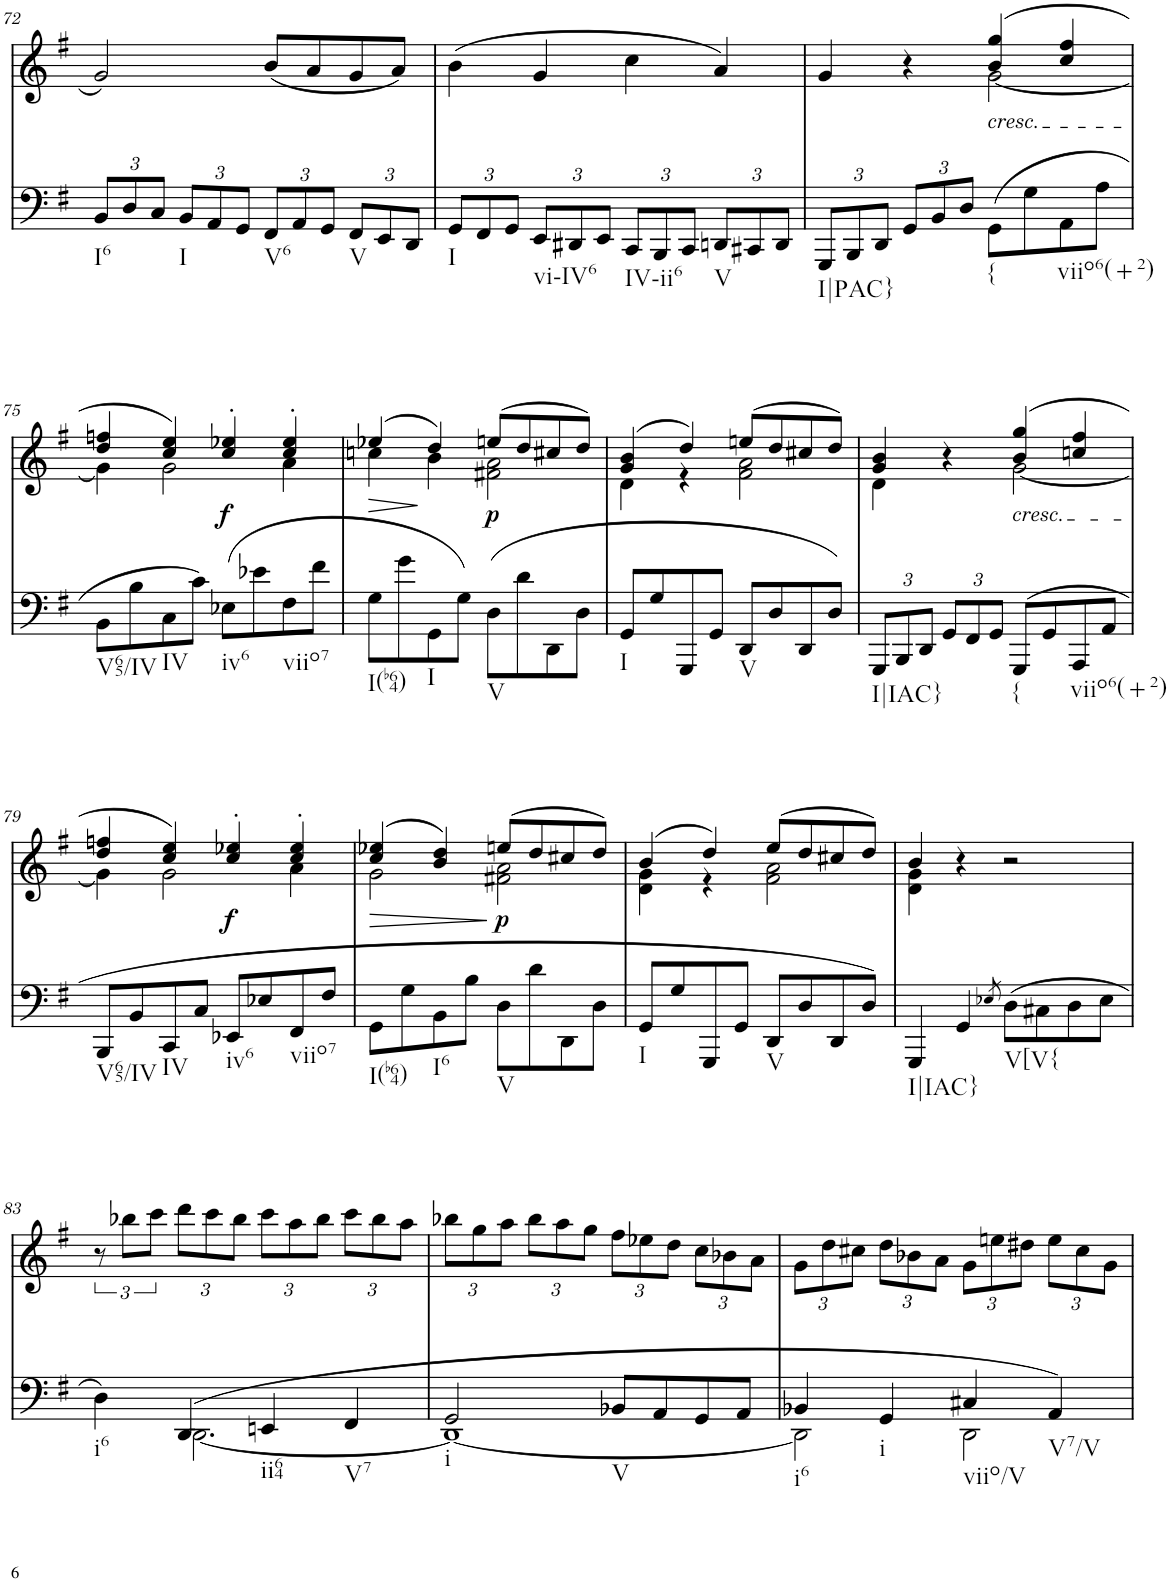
**kern	**kern	**text	**dynam
*part2	*part1	*part1	*part1
*staff2	*staff1	*staff1	*staff1
*I"piano	*I"piano	*	*
*I'Pno	*I'Pno	*	*
!!LO:PB:g=z
*clefF4	*clefG2	*	*
*k[f#]	*k[f#]	*	*
*G:	*G:	*	*
*M2/2	*M2/2	*	*
*met(c|)	*met(c|)	*	*
*Xbrackettup	*	*	*
=72	=72	=72	=72
!LO:TX:b:t=I6	!	!	!
12BB/L	2g/	.	.
12D/	.	.	.
12C/J	.	.	.
!LO:TX:b:t=I	!	!	!
12BB/L	.	.	.
12AA/	.	.	.
12GG/J	.	.	.
!LO:TX:b:t=V6	!	!	!
12FF#/L	(8b/L	.	.
12AA/	.	.	.
.	8a/	.	.
12GG/J	.	.	.
!LO:TX:b:t=V	!	!	!
12FF#/L	8g/	.	.
12EE/	.	.	.
.	8a/J)	.	.
12DD/J	.	.	.
=73	=73	=73	=73
!LO:TX:b:t=I	!	!	!
12GG/L	(4b\	.	.
12FF#/	.	.	.
12GG/J	.	.	.
!LO:TX:b:t=vi-IV6	!	!	!
12EE/L	4g/	.	.
12DD#X/	.	.	.
12EE/J	.	.	.
!LO:TX:b:t=IV-ii6	!	!	!
12CC/L	4cc\	.	.
12BBB/	.	.	.
12CC/J	.	.	.
!LO:TX:b:t=V	!	!	!
12DDn/L	4a/)	.	.
12CC#X/	.	.	.
12DD/J	.	.	.
=74	=74	=74	=74
*	*^	*	*
!LO:TX:b:t=I|PAC}	!	!	!	!
12GGG/L	4g/	2ryy	.	.
12BBB/	.	.	.	.
12DD/J	.	.	.	.
12GG/L	4r	.	.	.
12BB/	.	.	.	.
12D/J	.	.	.	.
!	!LO:TX:b:i:t=cresc.	!	!	!
!LO:TX:b:t={	!	!	!	!
!	!	!	!LO:LY:b	!
(8GG\L	(4b/ 4gg/	[2g\	<	.
8G\	.	.	.	.
!LO:TX:b:t=viio6(+2)	!	!	!	!
8AA\	4cc/ 4ff#/	.	.	.
8A\J	.	.	.	.
!!LO:LB:g=z	!!
=75	=75	=75	=75	=75
!LO:TX:b:t=V65/IV	!	!	!	!
8BB\L	4dd/ 4ffn/	4g\]	.	.
8B\	.	.	.	.
!LO:TX:b:t=IV	!	!	!	!
8C\	4cc/ 4ee/)	2g\	.	.
8c\J)	.	.	.	.
!LO:TX:b:t=iv6	!	!	!	!
!	!	!	!	!LO:DY:b
(8E-X\L	4cc/' 4ee-X/'	.	.	f
8e-X\	.	.	.	.
!LO:TX:b:t=viio7	!	!	!	!
8F#\	4cc/' 4ee-/'	4a\	.	.
8f#\J	.	.	.	.
=76	=76	=76	=76	=76
!LO:TX:b:t=I(b64)	!	!	!	!
!	!	!	!LO:LY:b	!LO:HP:b
8G\L	(4ee-X/	4ccn\	>	>
8g\	.	.	.	.
!LO:TX:b:t=I	!	!	!	!
!	!	!	!LO:LY:b	!
8GG\	4dd/)	4b\	]	]
8G\J)	.	.	.	.
!LO:TX:b:t=V	!	!	!	!
!	!	!	!LO:LY:b	!LO:DY:b
(8D\L	(8een/L	2f#X\ 2a\	p	p
8d\	8dd/	.	.	.
8DD\	8cc#X/	.	.	.
8D\J	8dd/J)	.	.	.
=77	=77	=77	=77	=77
!LO:TX:b:t=I	!	!	!	!
8GG/L	(4g/ 4b/	4d\	.	.
8G/	.	.	.	.
8GGG/	4dd/)	4r	.	.
8GG/J	.	.	.	.
!LO:TX:b:t=V	!	!	!	!
8DD/L	(8een/L	2f#\ 2a\	.	.
8D/	8dd/	.	.	.
8DD/	8cc#X/	.	.	.
8D/J)	8dd/J)	.	.	.
=78	=78	=78	=78	=78
!LO:TX:b:t=I|IAC}	!	!	!	!
12GGG/L	4g/ 4b/	4d\	.	.
12BBB/	.	.	.	.
12DD/J	.	.	.	.
12GG/L	4r	4ryy	.	.
12FF#/	.	.	.	.
12GG/J	.	.	.	.
!	!LO:TX:b:i:t=cresc.	!	!	!
!LO:TX:b:t={	!	!	!	!
!	!	!	!LO:LY:b	!
(8GGG/L	(4b/ 4gg/	[2g\	<	.
8GG/	.	.	.	.
!LO:TX:b:t=viio6(+2)	!	!	!	!
8AAA/	4ccn/ 4ff#/	.	.	.
8AA/J	.	.	.	.
!!LO:LB:g=z	!!
=79	=79	=79	=79	=79
!LO:TX:b:t=V65/IV	!	!	!	!
8BBB/L	4dd/ 4ffn/	4g\]	.	.
8BB/	.	.	.	.
!LO:TX:b:t=IV	!	!	!	!
8CC/	4cc/ 4ee/)	2g\	.	.
8C/J	.	.	.	.
!LO:TX:b:t=iv6	!	!	!	!
!	!	!	!	!LO:DY:b
8EE-X/L	4cc/' 4ee-X/'	.	.	f
8E-X/	.	.	.	.
!LO:TX:b:t=viio7	!	!	!	!
8FF#/	4cc/' 4ee-/'	4a\	.	.
8F#/J	.	.	.	.
=80	=80	=80	=80	=80
!LO:TX:b:t=I(b64)	!	!	!	!
!	!	!	!	!LO:HP:b
8GG\L	(4cc/ 4ee-X/	2g\	.	>
8G\	.	.	.	.
!LO:TX:b:t=I6	!	!	!	!
8BB\	4b/ 4dd/)	.	.	.
8B\J	.	.	.	.
!LO:TX:b:t=V	!	!	!	!
!	!	!	!LO:LY:b	!LO:DY:n=1:b
8D\L	(8een/L	2f#X\ 2a\	] p	] p
8d\	8dd/	.	.	.
8DD\	8cc#X/	.	.	.
8D\J	8dd/J)	.	.	.
=81	=81	=81	=81	=81
!LO:TX:b:t=I	!	!	!	!
8GG/L	(4b/	4d\ 4g\	.	.
8G/	.	.	.	.
8GGG/	4dd/)	4r	.	.
8GG/J	.	.	.	.
!LO:TX:b:t=V	!	!	!	!
8DD/L	(8ee/L	2f#\ 2a\	.	.
8D/	8dd/	.	.	.
8DD/	8cc#X/	.	.	.
8D/J)	8dd/J)	.	.	.
=82	=82	=82	=82	=82
!LO:TX:b:t=I|IAC}	!	!	!	!
4GGG/	4b/	4d\ 4g\	.	.
4GG/	4r	2.ryy	.	.
8qE-X/	.	.	.	.
!LO:TX:b:t=V[V{	!	!	!	!
(8D\L	2r	.	.	.
8C#X\	.	.	.	.
8D\	.	.	.	.
8E-\J	.	.	.	.
*	*v	*v	*	*
!!LO:LB:g=z
=83	=83	=83	=83
*^	*	*	*
!LO:TX:b:t=i6	!	!	!	!
4D\)	4ryy	12r	.	.
.	.	12bb-X\L	.	.
.	.	12ccc\J	.	.
*	*	*Xbrackettup	*	*
(4DD/	[2.DD\	12ddd\L	.	.
.	.	12ccc\	.	.
.	.	12bb-\J	.	.
!LO:TX:b:t=ii64	!	!	!	!
4EEn/	.	12ccc\L	.	.
.	.	12aa\	.	.
.	.	12bb-\J	.	.
!LO:TX:b:t=V7	!	!	!	!
4FF#/	.	12ccc\L	.	.
.	.	12bb-\	.	.
.	.	12aa\J	.	.
=84	=84	=84	=84	=84
!LO:TX:b:t=i	!	!	!	!
2GG/	1DD_	12bb-X\L	.	.
.	.	12gg\	.	.
.	.	12aa\J	.	.
.	.	12bb-\L	.	.
.	.	12aa\	.	.
.	.	12gg\J	.	.
!LO:TX:b:t=V	!	!	!	!
8BB-X/L	.	12ff#\L	.	.
.	.	12ee-X\	.	.
8AA/	.	.	.	.
.	.	12dd\J	.	.
8GG/	.	12cc\L	.	.
.	.	12b-X\	.	.
8AA/J	.	.	.	.
.	.	12a\J	.	.
=85	=85	=85	=85	=85
!LO:TX:b:t=i6	!	!	!	!
4BB-X/	2DD\]	12g\L	.	.
.	.	12dd\	.	.
.	.	12cc#X\J	.	.
!LO:TX:b:t=i	!	!	!	!
4GG/	.	12dd\L	.	.
.	.	12b-X\	.	.
.	.	12a\J	.	.
!LO:TX:b:t=viio/V	!	!	!	!
4C#X/	2DD\	12g\L	.	.
.	.	12een\	.	.
.	.	12dd#X\J	.	.
!LO:TX:b:t=V7/V	!	!	!	!
4AA/)	.	12ee\L	.	.
.	.	12cc#\	.	.
.	.	12g\J	.	.
*v	*v	*	*	*
=	=	=	=
*-	*-	*-	*-
